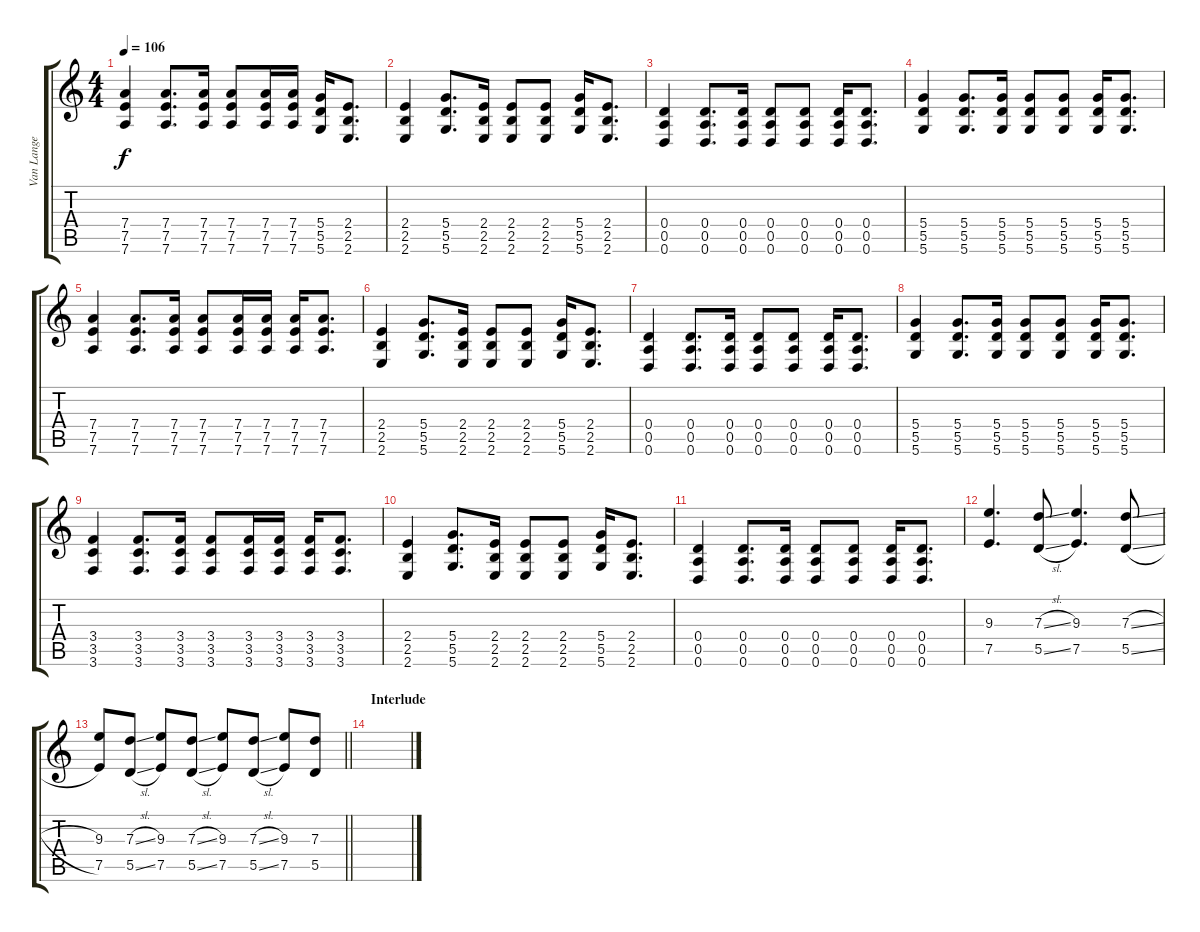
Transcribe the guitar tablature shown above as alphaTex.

\track ("Van Lange" "Van Lange") {instrument distortionguitar}
\staff {score tabs}
\tuning (E4 B3 G3 D3 A2 D2) {hide}
\ts (4 4)
\tempo 106
\clef g2
\ks c
(7.4 7.5 7.6).4{dy f} (7.4 7.5 7.6).8{d} (7.4 7.5 7.6).16 (7.4 7.5 7.6).8 (7.4 7.5 7.6).16 (7.4 7.5 7.6).16 (5.4 5.5 5.6).16 (2.4 2.5 2.6).8{d} |
(2.4 2.5 2.6).4 (5.4 5.5 5.6).8{d} (2.4 2.5 2.6).16 (2.4 2.5 2.6).8 (2.4 2.5 2.6).8 (5.4 5.5 5.6).16 (2.4 2.5 2.6).8{d} |
(0.4 0.5 0.6).4 (0.4 0.5 0.6).8{d} (0.4 0.5 0.6).16 (0.4 0.5 0.6).8 (0.4 0.5 0.6).8 (0.4 0.5 0.6).16 (0.4 0.5 0.6).8{d} |
(5.4 5.5 5.6).4 (5.4 5.5 5.6).8{d} (5.4 5.5 5.6).16 (5.4 5.5 5.6).8 (5.4 5.5 5.6).8 (5.4 5.5 5.6).16 (5.4 5.5 5.6).8{d} |
(7.4 7.5 7.6).4 (7.4 7.5 7.6).8{d} (7.4 7.5 7.6).16 (7.4 7.5 7.6).8 (7.4 7.5 7.6).16 (7.4 7.5 7.6).16 (7.4 7.5 7.6).16 (7.4 7.5 7.6).8{d} |
(2.4 2.5 2.6).4 (5.4 5.5 5.6).8{d} (2.4 2.5 2.6).16 (2.4 2.5 2.6).8 (2.4 2.5 2.6).8 (5.4 5.5 5.6).16 (2.4 2.5 2.6).8{d} |
(0.4 0.5 0.6).4 (0.4 0.5 0.6).8{d} (0.4 0.5 0.6).16 (0.4 0.5 0.6).8 (0.4 0.5 0.6).8 (0.4 0.5 0.6).16 (0.4 0.5 0.6).8{d} |
(5.4 5.5 5.6).4 (5.4 5.5 5.6).8{d} (5.4 5.5 5.6).16 (5.4 5.5 5.6).8 (5.4 5.5 5.6).8 (5.4 5.5 5.6).16 (5.4 5.5 5.6).8{d} |
(3.4 3.5 3.6).4 (3.4 3.5 3.6).8{d} (3.4 3.5 3.6).16 (3.4 3.5 3.6).8 (3.4 3.5 3.6).16 (3.4 3.5 3.6).16 (3.4 3.5 3.6).16 (3.4 3.5 3.6).8{d} |
(2.4 2.5 2.6).4 (5.4 5.5 5.6).8{d} (2.4 2.5 2.6).16 (2.4 2.5 2.6).8 (2.4 2.5 2.6).8 (5.4 5.5 5.6).16 (2.4 2.5 2.6).8{d} |
(0.4 0.5 0.6).4 (0.4 0.5 0.6).8{d} (0.4 0.5 0.6).16 (0.4 0.5 0.6).8 (0.4 0.5 0.6).8 (0.4 0.5 0.6).16 (0.4 0.5 0.6).8{d} |
(9.3 7.5).4{d} (7.3{sl} 5.5{sl}).8 (9.3 7.5).4{d} (7.3{sl} 5.5{sl}).8 |
\barLineRight lightlight
(9.3 7.5).8 (7.3{sl} 5.5{sl}).8 (9.3 7.5).8 (7.3{sl} 5.5{sl}).8 (9.3 7.5).8 (7.3{sl} 5.5{sl}).8 (9.3 7.5).8 (7.3 5.5).8 |
\section ("" "Interlude")
